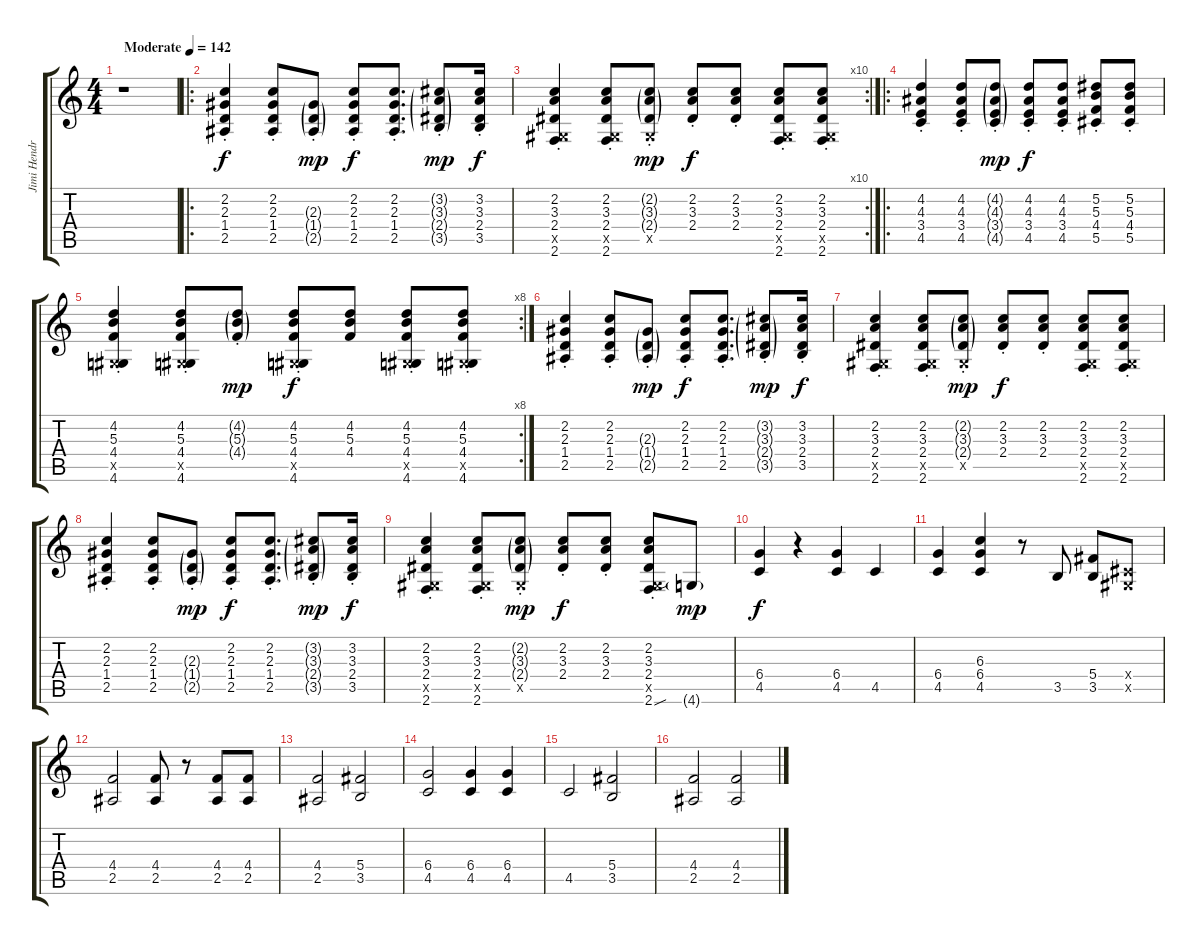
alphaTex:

\track ("Jimi Hendrix rhythm" "Jimi Hendr") {instrument electricguitarjazz}
\staff {score tabs}
\tuning (Eb4 Bb3 Gb3 Db3 Ab2 Eb2) {hide}
\ts (4 4)
\tempo (142 "Moderate")
\clef g2
\ks c
r.1{dy f instrument electricguitarjazz} |
\ro
(2.2{st} 2.3{st} 1.4{st} 2.5{st}).4 (2.2{st} 2.3{st} 1.4{st} 2.5{st}).8 (2.3{g st} 1.4{g st} 2.5{g st}).8{dy mp} (2.2{st} 2.3{st} 1.4{st} 2.5{st}).8{dy f} (2.2{st} 2.3{st} 1.4{st} 2.5{st}).8{d} (3.2{g st} 3.3{g st} 2.4{g st} 3.5{g st}).8{dy mp} (3.2{st} 3.3{st} 2.4{st} 3.5{st}).16{dy f} |
\rc 10
(2.2{st} 3.3{st} 2.4{st} 0.5{x} 2.6).4 (2.2{st} 3.3{st} 2.4{st} 0.5{x} 2.6).8 (2.2{g st} 3.3{g st} 2.4{g st} 0.5{x}).8{dy mp} (2.2{st} 3.3{st} 2.4{st}).8{dy f} (2.2{st} 3.3{st} 2.4{st}).8 (2.2{st} 3.3{st} 2.4{st} 0.5{x} 2.6{st}).8 (2.2{st} 3.3{st} 2.4{st} 0.5{x} 2.6).8 |
\ro
(4.2 4.3{st} 3.4{st} 4.5{st}).4 (4.2 4.3{st} 3.4{st} 4.5{st}).8 (4.2{g} 4.3{g st} 3.4{g st} 4.5{g st}).8{dy mp} (4.2 4.3{st} 3.4{st} 4.5{st}).8{dy f} (4.2 4.3{st} 3.4{st} 4.5{st}).8 (5.2 5.3{st} 4.4{st} 5.5{st}).8 (5.2 5.3{st} 4.4{st} 5.5{st}).8 |
\rc 8
(4.2{st} 5.3{st} 4.4{st} 0.5{x} 4.6).4 (4.2{st} 5.3{st} 4.4{st} 0.5{x} 4.6).8 (4.2{g st} 5.3{g st} 4.4{g st}).8{dy mp} (4.2{st} 5.3{st} 4.4{st} 0.5{x} 4.6{st}).8{dy f} (4.2 5.3 4.4).8 (4.2{st} 5.3{st} 4.4{st} 0.5{x} 4.6).8 (4.2{st} 5.3{st} 4.4{st} 0.5{x} 4.6{st}).8 |
(2.2{st} 2.3{st} 1.4{st} 2.5{st}).4 (2.2{st} 2.3{st} 1.4{st} 2.5{st}).8 (2.3{g st} 1.4{g st} 2.5{g st}).8{dy mp} (2.2{st} 2.3{st} 1.4{st} 2.5{st}).8{dy f} (2.2{st} 2.3{st} 1.4{st} 2.5{st}).8{d} (3.2{g st} 3.3{g st} 2.4{g st} 3.5{g st}).8{dy mp} (3.2{st} 3.3{st} 2.4{st} 3.5{st}).16{dy f} |
(2.2{st} 3.3{st} 2.4{st} 0.5{x} 2.6).4 (2.2{st} 3.3{st} 2.4{st} 0.5{x} 2.6).8 (2.2{g st} 3.3{g st} 2.4{g st} 0.5{x}).8{dy mp} (2.2{st} 3.3{st} 2.4{st}).8{dy f} (2.2{st} 3.3{st} 2.4{st}).8 (2.2{st} 3.3{st} 2.4{st} 0.5{x} 2.6{st}).8 (2.2{st} 3.3{st} 2.4{st} 0.5{x} 2.6).8 |
(2.2{st} 2.3{st} 1.4{st} 2.5{st}).4 (2.2{st} 2.3{st} 1.4{st} 2.5{st}).8 (2.3{g st} 1.4{g st} 2.5{g st}).8{dy mp} (2.2{st} 2.3{st} 1.4{st} 2.5{st}).8{dy f} (2.2{st} 2.3{st} 1.4{st} 2.5{st}).8{d} (3.2{g st} 3.3{g st} 2.4{g st} 3.5{g st}).8{dy mp} (3.2{st} 3.3{st} 2.4{st} 3.5{st}).16{dy f} |
(2.2{st} 3.3{st} 2.4{st} 0.5{x} 2.6).4 (2.2{st} 3.3{st} 2.4{st} 0.5{x} 2.6).8 (2.2{g st} 3.3{g st} 2.4{g st} 0.5{x}).8{dy mp} (2.2{st} 3.3{st} 2.4{st}).8{dy f} (2.2{st} 3.3{st} 2.4{st}).8 (2.2{st} 3.3{st} 2.4{st} 0.5{x} 2.6{sou st}).8 4.6{g}.8{dy mp} |
(6.4 4.5).4{dy f} r.4 (6.4 4.5).4 4.5.4 |
(6.4 4.5).4 (6.3 6.4 4.5).4 r.8 3.5.8 (5.4 3.5).8 (0.4{x} 0.5{x}).8 |
(4.4 2.5).2 (4.4 2.5).8 r.8 (4.4 2.5).8 (4.4 2.5).8 |
(4.4 2.5).2 (5.4 3.5).2 |
(6.4 4.5).2 (6.4 4.5).4 (6.4 4.5).4 |
4.5.2 (5.4 3.5).2 |
(4.4 2.5).2 (4.4 2.5).2
